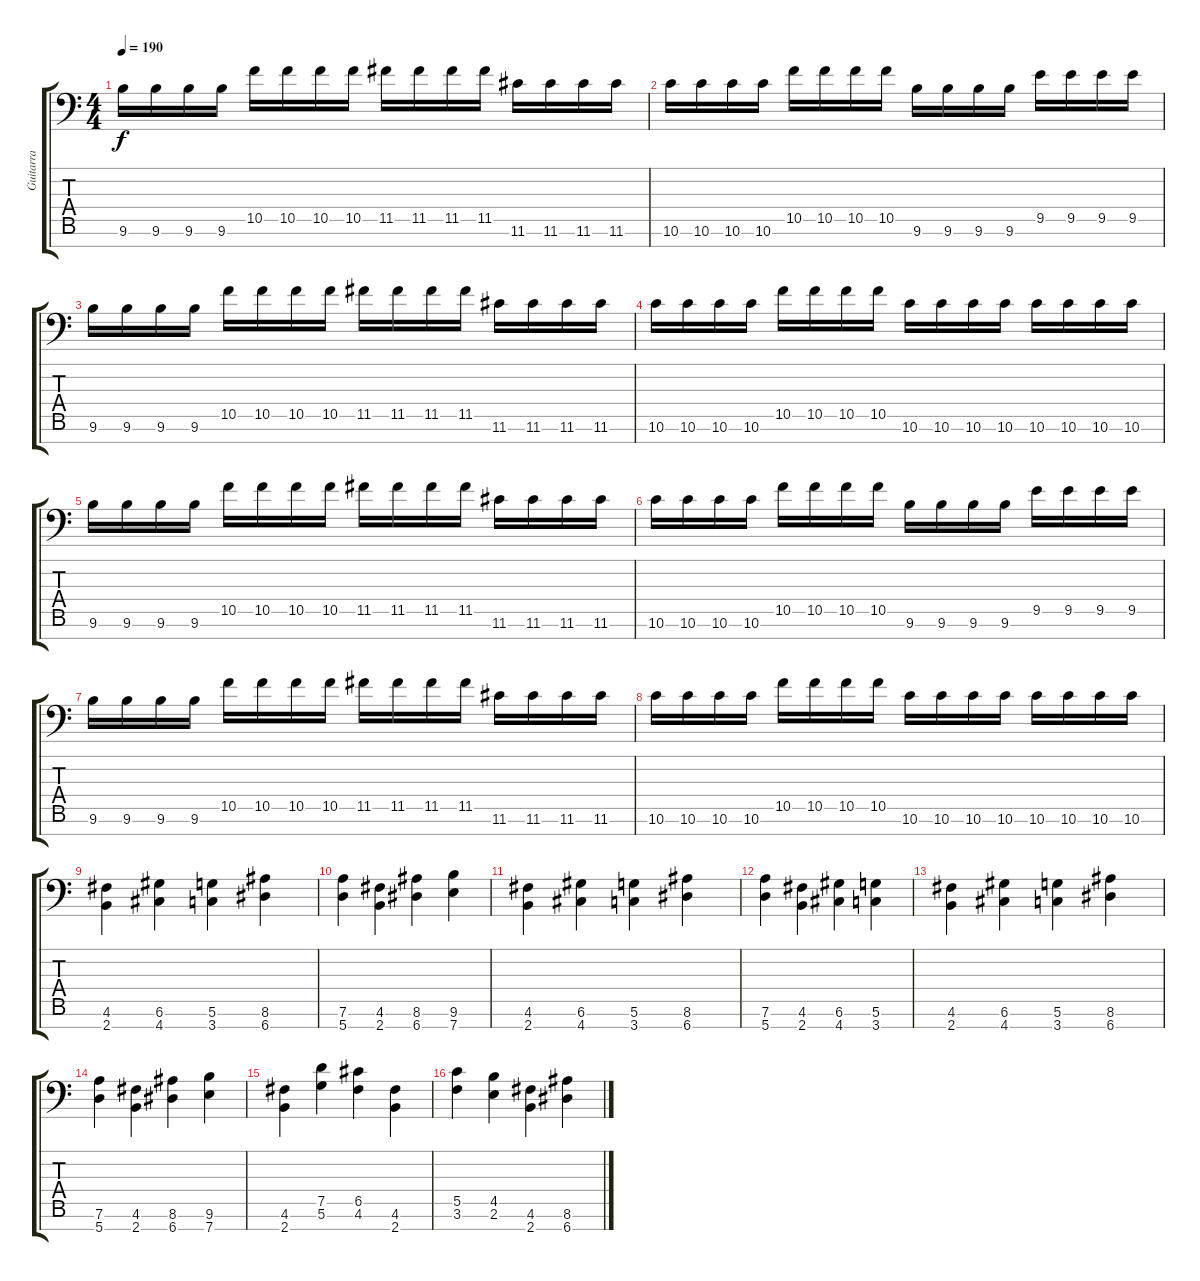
\track ("Guitarra" "Guitarra") {instrument distortionguitar}
\staff {score tabs}
\tuning (D4 A3 F3 C3 G2 D2 A1) {hide}
\ts (4 4)
\tempo 190
\clef f4
\ks c
9.6.16{dy f} 9.6.16 9.6.16 9.6.16 10.5.16 10.5.16 10.5.16 10.5.16 11.5.16 11.5.16 11.5.16 11.5.16 11.6.16 11.6.16 11.6.16 11.6.16 |
10.6.16 10.6.16 10.6.16 10.6.16 10.5.16 10.5.16 10.5.16 10.5.16 9.6.16 9.6.16 9.6.16 9.6.16 9.5.16 9.5.16 9.5.16 9.5.16 |
9.6.16 9.6.16 9.6.16 9.6.16 10.5.16 10.5.16 10.5.16 10.5.16 11.5.16 11.5.16 11.5.16 11.5.16 11.6.16 11.6.16 11.6.16 11.6.16 |
10.6.16 10.6.16 10.6.16 10.6.16 10.5.16 10.5.16 10.5.16 10.5.16 10.6.16 10.6.16 10.6.16 10.6.16 10.6.16 10.6.16 10.6.16 10.6.16 |
9.6.16 9.6.16 9.6.16 9.6.16 10.5.16 10.5.16 10.5.16 10.5.16 11.5.16 11.5.16 11.5.16 11.5.16 11.6.16 11.6.16 11.6.16 11.6.16 |
10.6.16 10.6.16 10.6.16 10.6.16 10.5.16 10.5.16 10.5.16 10.5.16 9.6.16 9.6.16 9.6.16 9.6.16 9.5.16 9.5.16 9.5.16 9.5.16 |
9.6.16 9.6.16 9.6.16 9.6.16 10.5.16 10.5.16 10.5.16 10.5.16 11.5.16 11.5.16 11.5.16 11.5.16 11.6.16 11.6.16 11.6.16 11.6.16 |
10.6.16 10.6.16 10.6.16 10.6.16 10.5.16 10.5.16 10.5.16 10.5.16 10.6.16 10.6.16 10.6.16 10.6.16 10.6.16 10.6.16 10.6.16 10.6.16 |
(4.6 2.7).4 (6.6 4.7).4 (5.6 3.7).4 (8.6 6.7).4 |
(7.6 5.7).4 (4.6 2.7).4 (8.6 6.7).4 (9.6 7.7).4 |
(4.6 2.7).4 (6.6 4.7).4 (5.6 3.7).4 (8.6 6.7).4 |
(7.6 5.7).4 (4.6 2.7).4 (6.6 4.7).4 (5.6 3.7).4 |
(4.6 2.7).4 (6.6 4.7).4 (5.6 3.7).4 (8.6 6.7).4 |
(7.6 5.7).4 (4.6 2.7).4 (8.6 6.7).4 (9.6 7.7).4 |
(4.6 2.7).4 (7.5 5.6).4 (6.5 4.6).4 (4.6 2.7).4 |
(5.5 3.6).4 (4.5 2.6).4 (4.6 2.7).4 (8.6 6.7).4
